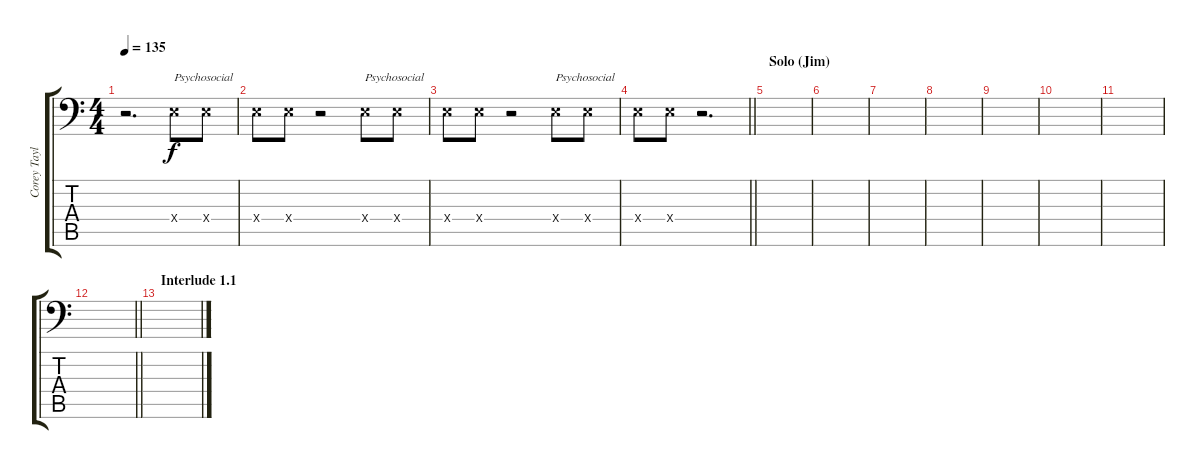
\track ("Corey Taylor" "Corey Tayl") {instrument lead2sawtooth}
\staff {score tabs}
\tuning (B3 Gb3 D3 A2 E2 A1) {hide}
\ts (4 4)
\tempo 135
\clef f4
\ks c
r.2{d dy fff} 7.4{x}.8{txt "Psychosocial" dy f} 7.4{x}.8 |
7.4{x}.8 7.4{x}.8 r.2 7.4{x}.8{txt "Psychosocial"} 7.4{x}.8 |
7.4{x}.8 7.4{x}.8 r.2 7.4{x}.8{txt "Psychosocial"} 7.4{x}.8 |
\barLineRight lightlight
7.4{x}.8 7.4{x}.8 r.2{d} |
\section ("" "Solo (Jim)")
|
|
|
|
|
|
|
\barLineRight lightlight
|
\section ("" "Interlude 1.1")
